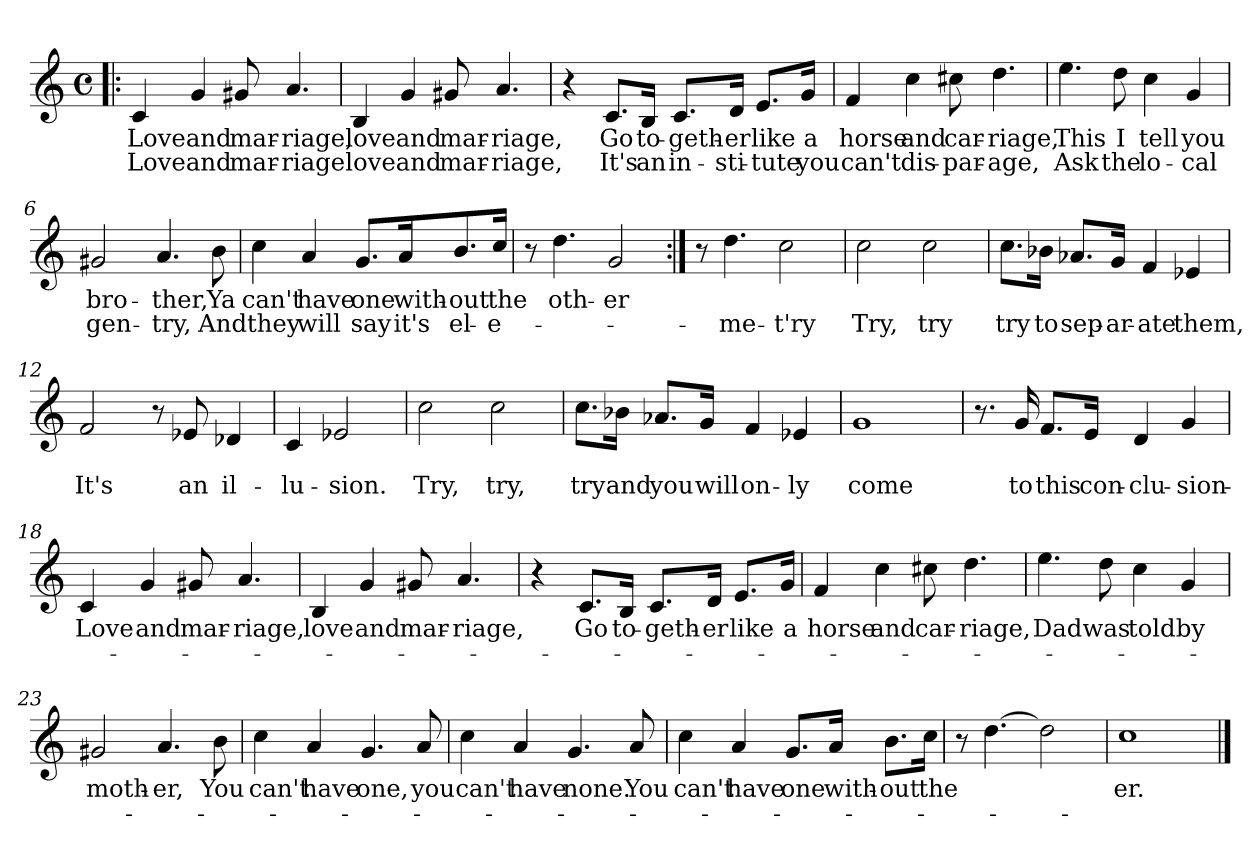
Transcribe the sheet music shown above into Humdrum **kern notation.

**kern	**text	**text
*part1	*part1	*part1
*staff1	*staff1	*staff1
*clefG2	*	*
*k[]	*	*
*C:	*	*
*M4/4	*	*
*met(c)	*	*
=1!|:	=1!|:	=1!|:
!	!LO:LY:b	!LO:LY:b
4c/	Love	Love
!	!LO:LY:b	!LO:LY:b
4g/	and	and
!	!LO:LY:b	!LO:LY:b
8g#X/	mar-	mar-
!	!LO:LY:b	!LO:LY:b
4.a/	-riage,	-riage
=2	=2	=2
!	!LO:LY:b	!LO:LY:b
4B/	love	love
!	!LO:LY:b	!LO:LY:b
4g/	and	and
!	!LO:LY:b	!LO:LY:b
8g#X/	mar-	mar-
!	!LO:LY:b	!LO:LY:b
4.a/	-riage,	-riage,
=3	=3	=3
4r	.	.
!	!LO:LY:b	!LO:LY:b
8.c/L	Go	It's
!	!LO:LY:b	!LO:LY:b
16B/Jk	to-	an
!	!LO:LY:b	!LO:LY:b
8.c/L	-geth-	in-
!	!LO:LY:b	!LO:LY:b
16d/Jk	-er	-sti-
!	!LO:LY:b	!LO:LY:b
8.e/L	like	-tute
!	!LO:LY:b	!LO:LY:b
16g/Jk	a	you
=4	=4	=4
!	!LO:LY:b	!LO:LY:b
4f/	horse	can't
!	!LO:LY:b	!LO:LY:b
4cc\	and	dis-
!	!LO:LY:b	!LO:LY:b
8cc#X\	car-	-par-
!	!LO:LY:b	!LO:LY:b
4.dd\	-riage,	-age,
!!LO:LB:g=z
=5	=5	=5
!	!LO:LY:b	!LO:LY:b
4.ee\	This	Ask
!	!LO:LY:b	!LO:LY:b
8dd\	I	the
!	!LO:LY:b	!LO:LY:b
4cc\	tell	lo-
!	!LO:LY:b	!LO:LY:b
4g/	you	-cal
=6	=6	=6
!	!LO:LY:b	!LO:LY:b
2g#X/	bro-	gen-
!	!LO:LY:b	!LO:LY:b
4.a/	-ther,	-try,
!	!LO:LY:b	!LO:LY:b
8b\	Ya	And
=7	=7	=7
!	!LO:LY:b	!LO:LY:b
4cc\	can't	they
!	!LO:LY:b	!LO:LY:b
4a/	have	will
!	!LO:LY:b	!LO:LY:b
8.g/L	one	say
!	!LO:LY:b	!LO:LY:b
16a/k	with-	it's
!	!LO:LY:b	!LO:LY:b
8.b/	-out	el-
!	!LO:LY:b	!LO:LY:b
16cc/Jk	the	-e-
=8	=8	=8
8r	.	.
!	!LO:LY:b	!
4.dd\	oth-	.
!	!LO:LY:b	!
2g/	-er	.
!!LO:LB:g=z
=9:|!	=9:|!	=9:|!
8r	.	.
!	!	!LO:LY:b
4.dd\	.	-me-
!	!	!LO:LY:b
2cc\	.	-t'ry
=10	=10	=10
!	!	!LO:LY:b
2cc\	.	Try,
!	!	!LO:LY:b
2cc\	.	try
=11	=11	=11
!	!	!LO:LY:b
8.cc\L	.	try
!	!	!LO:LY:b
16b-X\Jk	.	to
!	!	!LO:LY:b
8.a-X/L	.	sep-
!	!	!LO:LY:b
16g/Jk	.	-ar-
!	!	!LO:LY:b
4f/	.	-ate
!	!	!LO:LY:b
4e-X/	.	them,
=12	=12	=12
!	!	!LO:LY:b
2f/	.	It's
8r	.	.
!	!	!LO:LY:b
8e-X/	.	an
!	!	!LO:LY:b
4d-X/	.	il-
!!LO:LB:g=z
=13	=13	=13
!	!	!LO:LY:b
4c/	.	-lu-
!	!	!LO:LY:b
2e-X/	.	-sion.
=14	=14	=14
!	!	!LO:LY:b
2cc\	.	Try,
!	!	!LO:LY:b
2cc\	.	try,
=15	=15	=15
!	!	!LO:LY:b
8.cc\L	.	try
!	!	!LO:LY:b
16b-X\Jk	.	and
!	!	!LO:LY:b
8.a-X/L	.	you
!	!	!LO:LY:b
16g/Jk	.	will
!	!	!LO:LY:b
4f/	.	on-
!	!	!LO:LY:b
4e-X/	.	-ly
=16	=16	=16
!	!	!LO:LY:b
1g	.	come
!!LO:LB:g=z
=17	=17	=17
8.r	.	.
!	!	!LO:LY:b
16g/	.	to
!	!	!LO:LY:b
8.f/L	.	this
!	!	!LO:LY:b
16e/Jk	.	con-
!	!	!LO:LY:b
4d/	.	-clu-
!	!	!LO:LY:b
4g/	.	-sion-
=18	=18	=18
!	!LO:LY:b	!
4c/	Love	.
!	!LO:LY:b	!
4g/	and	.
!	!LO:LY:b	!
8g#X/	mar-	.
!	!LO:LY:b	!
4.a/	-riage,	.
=19	=19	=19
!	!LO:LY:b	!
4B/	love	.
!	!LO:LY:b	!
4g/	and	.
!	!LO:LY:b	!
8g#X/	mar-	.
!	!LO:LY:b	!
4.a/	-riage,	.
=20	=20	=20
4r	.	.
!	!LO:LY:b	!
8.c/L	Go	.
!	!LO:LY:b	!
16B/Jk	to-	.
!	!LO:LY:b	!
8.c/L	-geth-	.
!	!LO:LY:b	!
16d/Jk	-er	.
!	!LO:LY:b	!
8.e/L	like	.
!	!LO:LY:b	!
16g/Jk	a	.
!!LO:LB:g=z
=21	=21	=21
!	!LO:LY:b	!
4f/	horse	.
!	!LO:LY:b	!
4cc\	and	.
!	!LO:LY:b	!
8cc#X\	car-	.
!	!LO:LY:b	!
4.dd\	-riage,	.
=22	=22	=22
!	!LO:LY:b	!
4.ee\	Dad	.
!	!LO:LY:b	!
8dd\	was	.
!	!LO:LY:b	!
4cc\	told	.
!	!LO:LY:b	!
4g/	by	.
=23	=23	=23
!	!LO:LY:b	!
2g#X/	moth-	.
!	!LO:LY:b	!
4.a/	-er,	.
!	!LO:LY:b	!
8b\	You	.
=24	=24	=24
!	!LO:LY:b	!
4cc\	can't	.
!	!LO:LY:b	!
4a/	have	.
!	!LO:LY:b	!
4.g/	one,	.
!	!LO:LY:b	!
8a/	you	.
!!LO:LB:g=z
=25	=25	=25
!	!LO:LY:b	!
4cc\	can't	.
!	!LO:LY:b	!
4a/	have	.
!	!LO:LY:b	!
4.g/	none.	.
!	!LO:LY:b	!
8a/	You	.
=26	=26	=26
!	!LO:LY:b	!
4cc\	can't	.
!	!LO:LY:b	!
4a/	have	.
!	!LO:LY:b	!
8.g/L	one	.
!	!LO:LY:b	!
16a/Jk	with-	.
!	!LO:LY:b	!
8.b\L	-out	.
!	!LO:LY:b	!
16cc\Jk	the	.
=27	=27	=27
!	!LO:LY:b	!
8r	oth-	.
[4.dd\	.	.
2dd\]	.	.
=28	=28	=28
!	!LO:LY:b	!
1cc	-er.	.
==	==	==
*-	*-	*-
